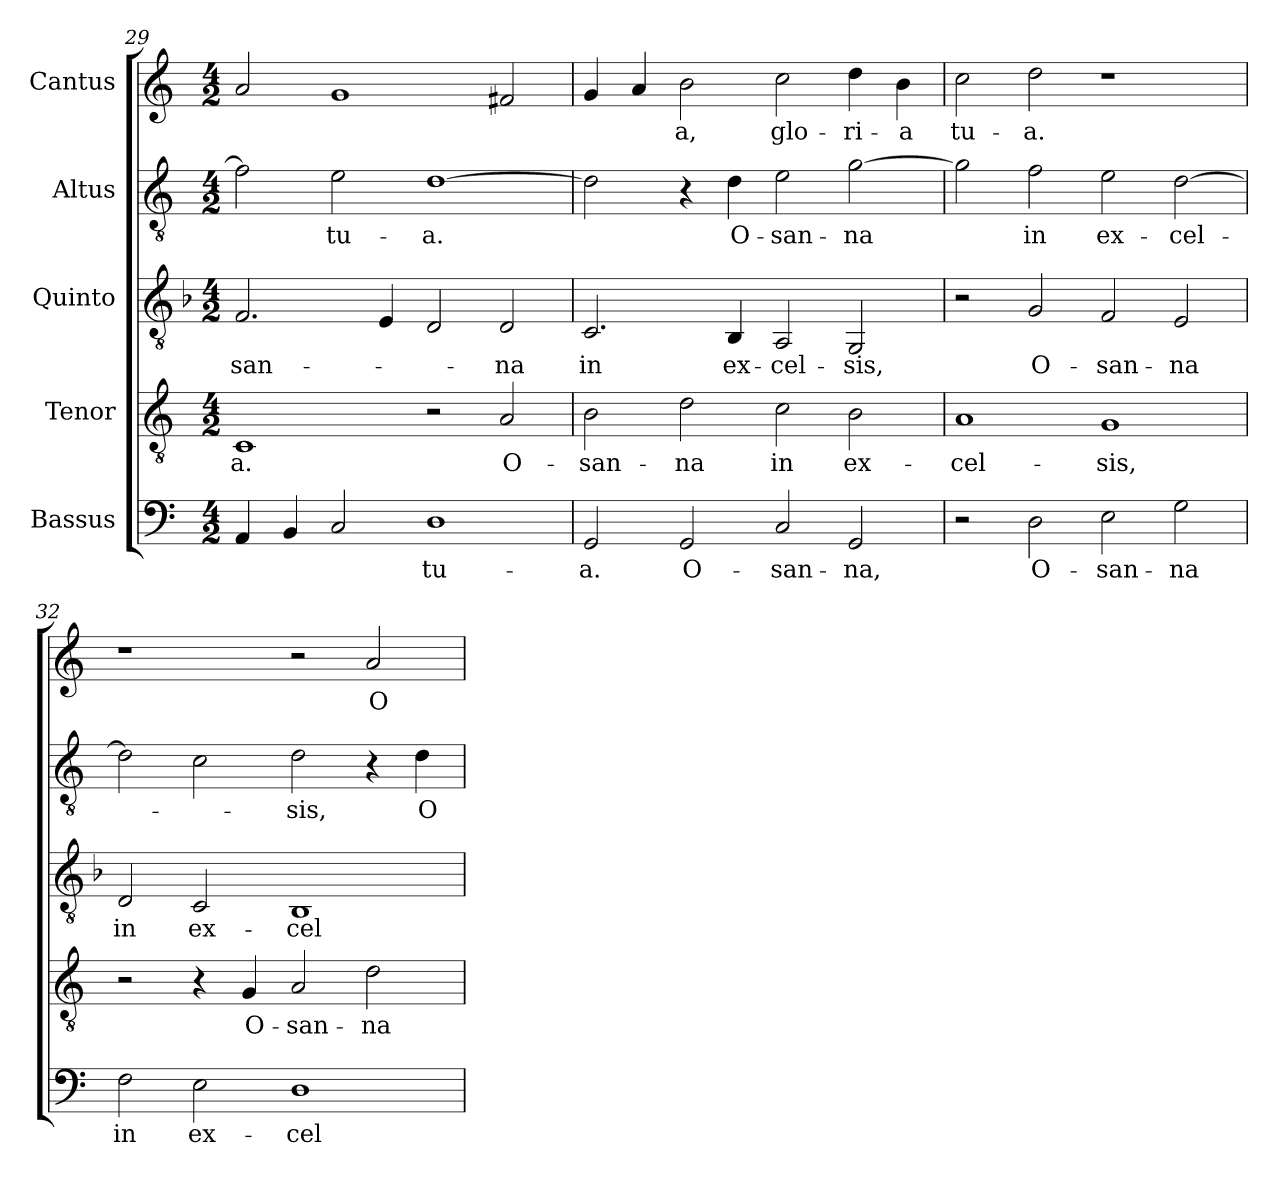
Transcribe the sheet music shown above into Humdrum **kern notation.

**kern	**text	**kern	**text	**kern	**text	**kern	**text	**kern	**text
*part5	*part5	*part4	*part4	*part3	*part3	*part2	*part2	*part1	*part1
*staff5	*staff5	*staff4	*staff4	*staff3	*staff3	*staff2	*staff2	*staff1	*staff1
*I"Bassus	*	*I"Tenor	*	*I"Quinto	*	*I"Altus	*	*I"Cantus	*
*clefF4	*	*clefGv2	*	*clefGv2	*	*clefGv2	*	*clefG2	*
*	*	*	*	*ITrd-4c-7	*	*	*	*	*
*k[]	*	*k[]	*	*k[]	*	*k[]	*	*k[]	*
*C:	*	*C:	*	*C:	*	*C:	*	*C:	*
*M4/2	*	*M4/2	*	*M4/2	*	*M4/2	*	*M4/2	*
=29	=29	=29	=29	=29	=29	=29	=29	=29	=29
!	!	!	!LO:LY:b:color=#000000	!	!	!	!	!	!
!	!	!	!	!	!LO:LY:b:color=#000000	!	!	!	!
4AAi/	.	1Ci	-a.	2.ci/	-san-	2fi\]	.	2ai/	.
4BBi/	.	.	.	.	.	.	.	.	.
!	!	!	!	!	!	!	!LO:LY:b:color=#000000	!	!
2Ci/	.	.	.	.	.	2ei\	tu-	1gi	.
.	.	.	.	4Bi/	.	.	.	.	.
!	!LO:LY:b:color=#000000	!	!	!	!	!	!	!	!
!	!	!	!	!	!	!	!LO:LY:b:color=#000000	!	!
1Di	tu-	2r	.	2Ai/	.	[>1di	-a.	.	.
!	!	!	!LO:LY:b:color=#000000	!	!	!	!	!	!
!	!	!	!	!	!LO:LY:b:color=#000000	!	!	!	!
.	.	2Ai/	O-	2Ai/	-na	.	.	2f#Xi/	.
!!LO:PB:g=z
=30	=30	=30	=30	=30	=30	=30	=30	=30	=30
!	!LO:LY:b:color=#000000	!	!	!	!	!	!	!	!
!	!	!	!LO:LY:b:color=#000000	!	!	!	!	!	!
!	!	!	!	!	!LO:LY:b:color=#000000	!	!	!	!
2GGi/	-a.	2Bi\	-san-	2.Gi/	in	2di\]	.	4gi/	.
.	.	.	.	.	.	.	.	4ai/	.
!	!LO:LY:b:color=#000000	!	!	!	!	!	!	!	!
!	!	!	!LO:LY:b:color=#000000	!	!	!	!	!	!
!	!	!	!	!	!	!	!	!	!LO:LY:b:color=#000000
2GGi/	O-	2di\	-na	.	.	4r	.	2bi\	-a,
!	!	!	!	!	!LO:LY:b:color=#000000	!	!	!	!
!	!	!	!	!	!	!	!LO:LY:b:color=#000000	!	!
.	.	.	.	4Fi/	ex-	4di\	O-	.	.
!	!LO:LY:b:color=#000000	!	!	!	!	!	!	!	!
!	!	!	!LO:LY:b:color=#000000	!	!	!	!	!	!
!	!	!	!	!	!LO:LY:b:color=#000000	!	!	!	!
!	!	!	!	!	!	!	!LO:LY:b:color=#000000	!	!
!	!	!	!	!	!	!	!	!	!LO:LY:b:color=#000000
2Ci/	-san-	2ci\	in	2Ei/	-cel-	2ei\	-san-	2cci\	glo-
!	!LO:LY:b:color=#000000	!	!	!	!	!	!	!	!
!	!	!	!LO:LY:b:color=#000000	!	!	!	!	!	!
!	!	!	!	!	!LO:LY:b:color=#000000	!	!	!	!
!	!	!	!	!	!	!	!LO:LY:b:color=#000000	!	!
!	!	!	!	!	!	!	!	!	!LO:LY:b:color=#000000
2GGi/	-na,	2Bi\	ex-	2Di/	-sis,	[>2gi\	-na	4ddi\	-ri-
!	!	!	!	!	!	!	!	!	!LO:LY:b:color=#000000
.	.	.	.	.	.	.	.	4bi\	-a
=31	=31	=31	=31	=31	=31	=31	=31	=31	=31
!	!	!	!LO:LY:b:color=#000000	!	!	!	!	!	!
!	!	!	!	!	!	!	!	!	!LO:LY:b:color=#000000
2r	.	1Ai	-cel-	2r	.	2gi\]	.	2cci\	tu-
!	!LO:LY:b:color=#000000	!	!	!	!	!	!	!	!
!	!	!	!	!	!LO:LY:b:color=#000000	!	!	!	!
!	!	!	!	!	!	!	!LO:LY:b:color=#000000	!	!
!	!	!	!	!	!	!	!	!	!LO:LY:b:color=#000000
2Di\	O-	.	.	2di/	O-	2fi\	in	2ddi\	-a.
!	!LO:LY:b:color=#000000	!	!	!	!	!	!	!	!
!	!	!	!LO:LY:b:color=#000000	!	!	!	!	!	!
!	!	!	!	!	!LO:LY:b:color=#000000	!	!	!	!
!	!	!	!	!	!	!	!LO:LY:b:color=#000000	!	!
2Ei\	-san-	1Gi	-sis,	2ci/	-san-	2ei\	ex-	1r	.
!	!LO:LY:b:color=#000000	!	!	!	!	!	!	!	!
!	!	!	!	!	!LO:LY:b:color=#000000	!	!	!	!
!	!	!	!	!	!	!	!LO:LY:b:color=#000000	!	!
2Gi\	-na	.	.	2Bi/	-na	[>2di\	-cel-	.	.
=32	=32	=32	=32	=32	=32	=32	=32	=32	=32
!	!LO:LY:b:color=#000000	!	!	!	!	!	!	!	!
!	!	!	!	!	!LO:LY:b:color=#000000	!	!	!	!
2Fi\	in	2r	.	2Ai/	in	2di\]	.	1r	.
!	!LO:LY:b:color=#000000	!	!	!	!	!	!	!	!
!	!	!	!	!	!LO:LY:b:color=#000000	!	!	!	!
2Ei\	ex-	4r	.	2Gi/	ex-	2ci\	.	.	.
!	!	!	!LO:LY:b:color=#000000	!	!	!	!	!	!
.	.	4Gi/	O-	.	.	.	.	.	.
!	!LO:LY:b:color=#000000	!	!	!	!	!	!	!	!
!	!	!	!LO:LY:b:color=#000000	!	!	!	!	!	!
!	!	!	!	!	!LO:LY:b:color=#000000	!	!	!	!
!	!	!	!	!	!	!	!LO:LY:b:color=#000000	!	!
1Di	-cel-	2Ai/	-san-	1Fi	-cel-	2di\	-sis,	2r	.
!	!	!	!LO:LY:b:color=#000000	!	!	!	!	!	!
!	!	!	!	!	!	!	!	!	!LO:LY:b:color=#000000
.	.	2di\	-na	.	.	4r	.	2ai/	O-
!	!	!	!	!	!	!	!LO:LY:b:color=#000000	!	!
.	.	.	.	.	.	4di\	O-	.	.
=	=	=	=	=	=	=	=	=	=
*-	*-	*-	*-	*-	*-	*-	*-	*-	*-
